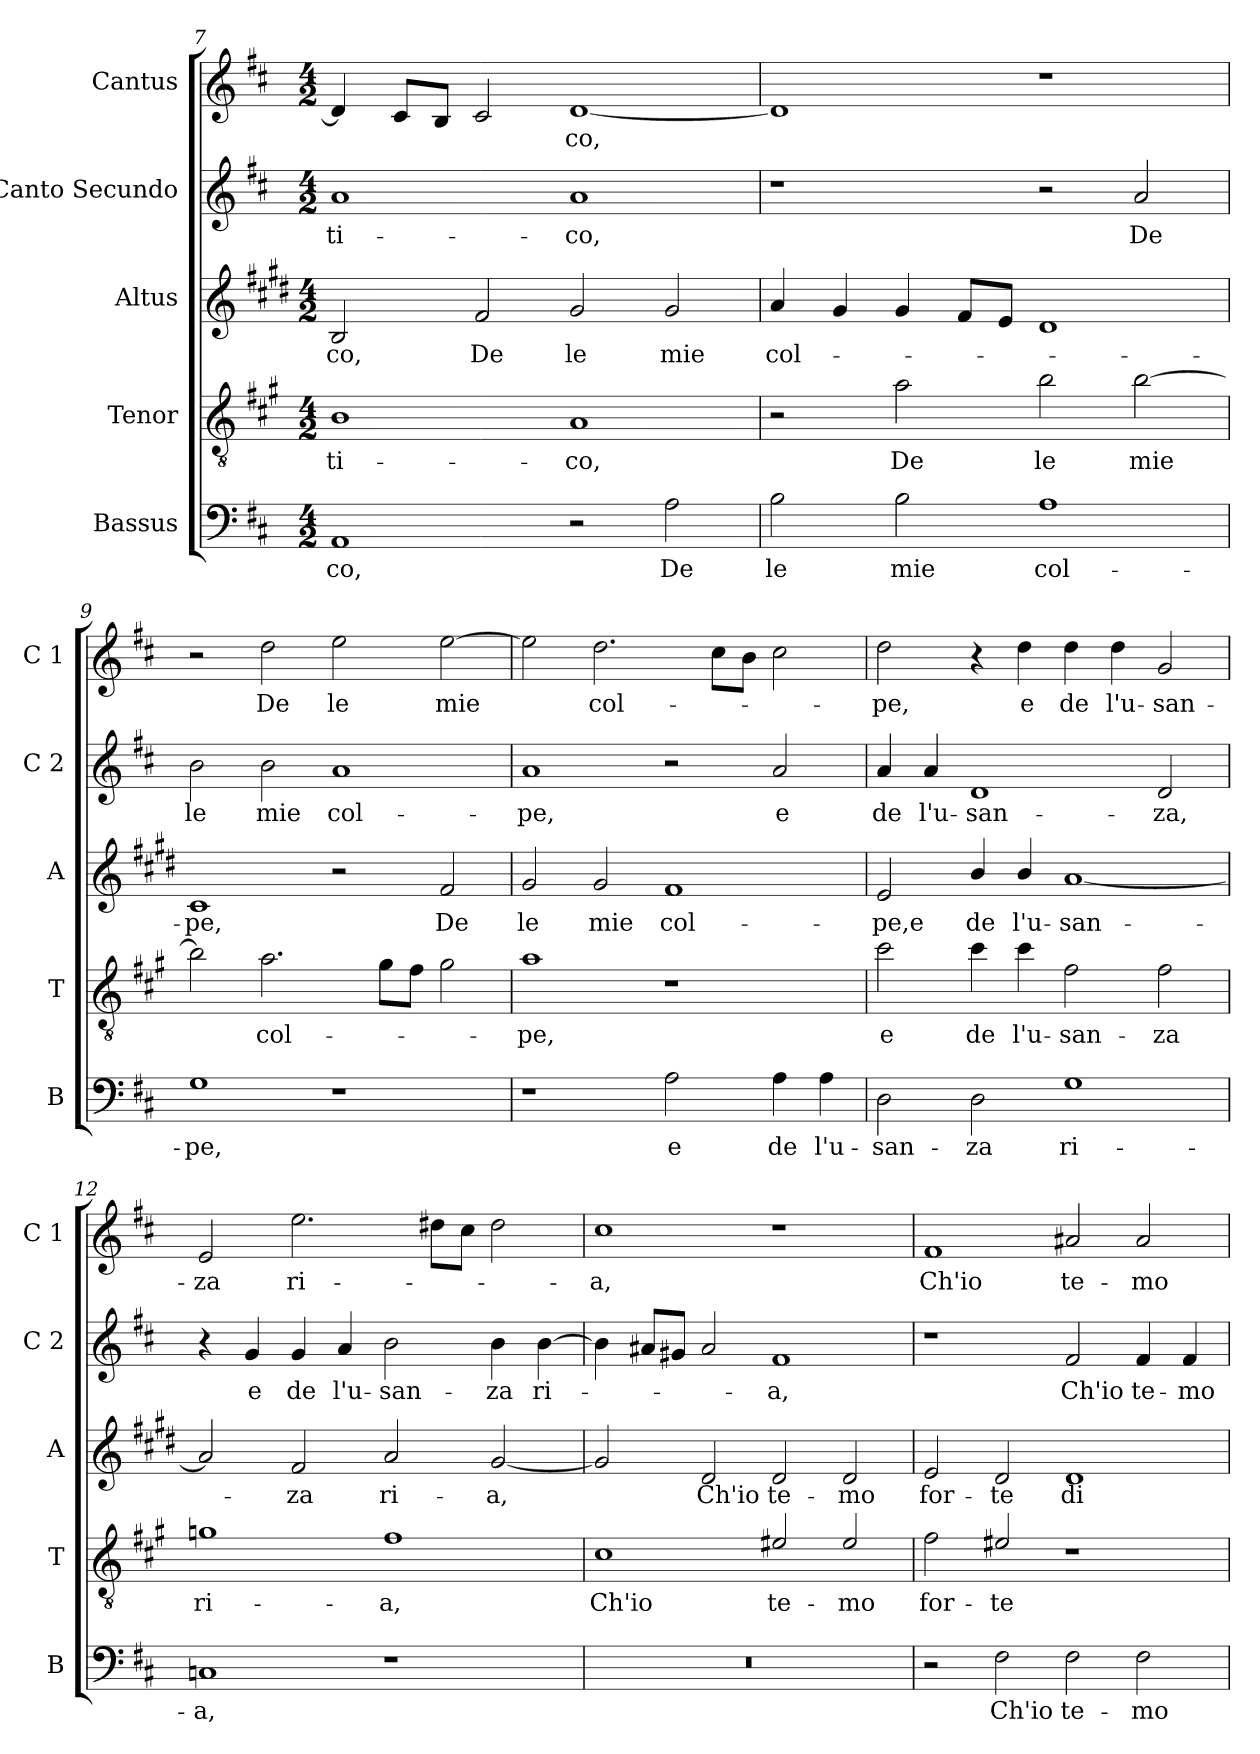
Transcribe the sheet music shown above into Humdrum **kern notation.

**kern	**text	**kern	**text	**kern	**text	**kern	**text	**kern	**text
*part5	*part5	*part4	*part4	*part3	*part3	*part2	*part2	*part1	*part1
*staff5	*staff5	*staff4	*staff4	*staff3	*staff3	*staff2	*staff2	*staff1	*staff1
*I"Bassus	*	*I"Tenor	*	*I"Altus	*	*I"Canto Secundo	*	*I"Cantus	*
*I'B	*	*I'T	*	*I'A	*	*I'C 2	*	*I'C 1	*
*clefF4	*	*clefGv2	*	*clefG2	*	*clefG2	*	*clefG2	*
*	*	*ITrd4c7	*	*ITrd1c2	*	*	*	*	*
*k[f#c#]	*	*k[f#c#]	*	*k[f#c#]	*	*k[f#c#]	*	*k[f#c#]	*
*D:	*	*D:	*	*D:	*	*D:	*	*D:	*
*M4/2	*	*M4/2	*	*M4/2	*	*M4/2	*	*M4/2	*
=7	=7	=7	=7	=7	=7	=7	=7	=7	=7
!	!LO:LY:b	!	!LO:LY:b	!	!LO:LY:b	!	!LO:LY:b	!	!
1AA	-co,	1E	-ti-	2A/	-co,	1a	-ti-	4d/]	.
.	.	.	.	.	.	.	.	8c#/L	.
.	.	.	.	.	.	.	.	8B/J	.
!	!	!	!	!	!LO:LY:b	!	!	!	!
.	.	.	.	2e/	De	.	.	2c#/	.
!	!	!	!LO:LY:b	!	!LO:LY:b	!	!LO:LY:b	!	!LO:LY:b
2r	.	1D	-co,	2f#/	le	1a	-co,	[1d	-co,
!	!LO:LY:b	!	!	!	!LO:LY:b	!	!	!	!
2A\	De	.	.	2f#/	mie	.	.	.	.
=8	=8	=8	=8	=8	=8	=8	=8	=8	=8
!	!LO:LY:b	!	!	!	!LO:LY:b	!	!	!	!
2B\	le	2r	.	4g/	col-	1r	.	1d]	.
.	.	.	.	4f#/	.	.	.	.	.
!	!LO:LY:b	!	!LO:LY:b	!	!	!	!	!	!
2B\	mie	2d\	De	4f#/	.	.	.	.	.
.	.	.	.	8e/L	.	.	.	.	.
.	.	.	.	8d/J	.	.	.	.	.
!	!LO:LY:b	!	!LO:LY:b	!	!	!	!	!	!
1A	col-	2e\	le	1c#	.	2r	.	1r	.
!	!	!	!LO:LY:b	!	!	!	!LO:LY:b	!	!
.	.	[2e\	mie	.	.	2a/	De	.	.
!!LO:PB:g=z
=9	=9	=9	=9	=9	=9	=9	=9	=9	=9
!	!LO:LY:b	!	!	!	!LO:LY:b	!	!LO:LY:b	!	!
1G	-pe,	2e\]	.	1B	-pe,	2b\	le	2r	.
!	!	!	!LO:LY:b	!	!	!	!LO:LY:b	!	!LO:LY:b
.	.	2.d\	col-	.	.	2b\	mie	2dd\	De
!	!	!	!	!	!	!	!LO:LY:b	!	!LO:LY:b
1r	.	.	.	2r	.	1a	col-	2ee\	le
.	.	8c#\L	.	.	.	.	.	.	.
.	.	8B\J	.	.	.	.	.	.	.
!	!	!	!	!	!LO:LY:b	!	!	!	!LO:LY:b
.	.	2c#\	.	2e/	De	.	.	[2ee\	mie
=10	=10	=10	=10	=10	=10	=10	=10	=10	=10
!	!	!	!LO:LY:b	!	!LO:LY:b	!	!LO:LY:b	!	!
1r	.	1d	-pe,	2f#/	le	1a	-pe,	2ee\]	.
!	!	!	!	!	!LO:LY:b	!	!	!	!LO:LY:b
.	.	.	.	2f#/	mie	.	.	2.dd\	col-
!	!LO:LY:b	!	!	!	!LO:LY:b	!	!	!	!
2A\	e	1r	.	1e	col-	2r	.	.	.
.	.	.	.	.	.	.	.	8cc#\L	.
.	.	.	.	.	.	.	.	8b\J	.
!	!LO:LY:b	!	!	!	!	!	!LO:LY:b	!	!
4A\	de	.	.	.	.	2a/	e	2cc#\	.
!	!LO:LY:b	!	!	!	!	!	!	!	!
4A\	l'u-	.	.	.	.	.	.	.	.
=11	=11	=11	=11	=11	=11	=11	=11	=11	=11
!	!LO:LY:b	!	!LO:LY:b	!	!LO:LY:b	!	!LO:LY:b	!	!LO:LY:b
2D\	-san-	2f#\	e	2d/	-pe,e	4a/	de	2dd\	-pe,
!	!	!	!	!	!	!	!LO:LY:b	!	!
.	.	.	.	.	.	4a/	l'u-	.	.
!	!LO:LY:b	!	!LO:LY:b	!	!LO:LY:b	!	!LO:LY:b	!	!
2D\	-za	4f#\	de	4a/	de	1d	-san-	4r	.
!	!	!	!LO:LY:b	!	!LO:LY:b	!	!	!	!LO:LY:b
.	.	4f#\	l'u-	4a/	l'u-	.	.	4dd\	e
!	!LO:LY:b	!	!LO:LY:b	!	!LO:LY:b	!	!	!	!LO:LY:b
1G	ri-	2B\	-san-	[1g	-san-	.	.	4dd\	de
!	!	!	!	!	!	!	!	!	!LO:LY:b
.	.	.	.	.	.	.	.	4dd\	l'u-
!	!	!	!LO:LY:b	!	!	!	!LO:LY:b	!	!LO:LY:b
.	.	2B\	-za	.	.	2d/	-za,	2g/	-san-
=12	=12	=12	=12	=12	=12	=12	=12	=12	=12
!	!LO:LY:b	!	!LO:LY:b	!	!	!	!	!	!LO:LY:b
1Cn	-a,	1cn	ri-	2g/]	.	4r	.	2e/	-za
!	!	!	!	!	!	!	!LO:LY:b	!	!
.	.	.	.	.	.	4g/	e	.	.
!	!	!	!	!	!LO:LY:b	!	!LO:LY:b	!	!LO:LY:b
.	.	.	.	2e/	-za	4g/	de	2.ee\	ri-
!	!	!	!	!	!	!	!LO:LY:b	!	!
.	.	.	.	.	.	4a/	l'u-	.	.
!	!	!	!LO:LY:b	!	!LO:LY:b	!	!LO:LY:b	!	!
1r	.	1B	-a,	2g/	ri-	2b\	-san-	.	.
.	.	.	.	.	.	.	.	8dd#X\L	.
.	.	.	.	.	.	.	.	8cc#\J	.
!	!	!	!	!	!LO:LY:b	!	!LO:LY:b	!	!
.	.	.	.	[2f#/	-a,	4b\	-za	2dd#\	.
!	!	!	!	!	!	!	!LO:LY:b	!	!
.	.	.	.	.	.	[4b\	ri-	.	.
!!LO:LB:g=z
=13	=13	=13	=13	=13	=13	=13	=13	=13	=13
!	!	!	!LO:LY:b	!	!	!	!	!	!LO:LY:b
0r	.	1F#	Ch'io	2f#/]	.	4b\]	.	1cc#	-a,
.	.	.	.	.	.	8a#X/L	.	.	.
.	.	.	.	.	.	8g#X/J	.	.	.
!	!	!	!	!	!LO:LY:b	!	!	!	!
.	.	.	.	2c#/	Ch'io	2a#/	.	.	.
!	!	!	!LO:LY:b	!	!LO:LY:b	!	!LO:LY:b	!	!
.	.	2A#X/	te-	2c#/	te-	1f#	-a,	1r	.
!	!	!	!LO:LY:b	!	!LO:LY:b	!	!	!	!
.	.	2A#/	-mo	2c#/	-mo	.	.	.	.
=14	=14	=14	=14	=14	=14	=14	=14	=14	=14
!	!	!	!LO:LY:b	!	!LO:LY:b	!	!	!	!LO:LY:b
2r	.	2B\	for-	2d/	for-	1r	.	1f#	Ch'io
!	!LO:LY:b	!	!LO:LY:b	!	!LO:LY:b	!	!	!	!
2F#\	Ch'io	2A#X/	-te	2c#/	-te	.	.	.	.
!	!LO:LY:b	!	!	!	!LO:LY:b	!	!LO:LY:b	!	!LO:LY:b
2F#\	te-	1r	.	1c#	di	2f#/	Ch'io	2a#X/	te-
!	!LO:LY:b	!	!	!	!	!	!LO:LY:b	!	!LO:LY:b
2F#\	-mo	.	.	.	.	4f#/	te-	2a#/	-mo
!	!	!	!	!	!	!	!LO:LY:b	!	!
.	.	.	.	.	.	4f#/	-mo	.	.
=	=	=	=	=	=	=	=	=	=
*-	*-	*-	*-	*-	*-	*-	*-	*-	*-
